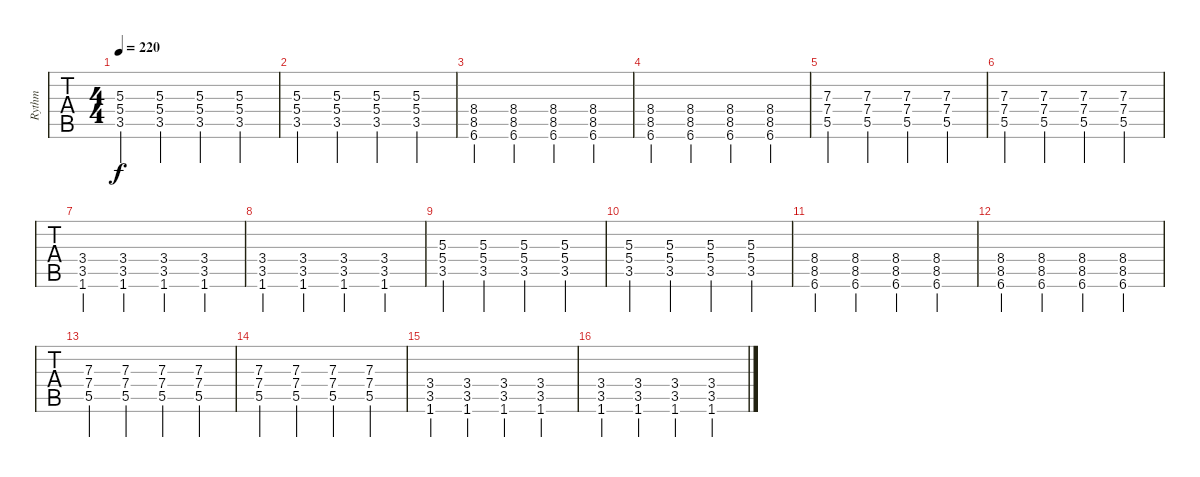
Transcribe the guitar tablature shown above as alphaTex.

\track ("Rythm" "Rythm") {instrument overdrivenguitar}
\staff {tabs}
\tuning (Eb4 Bb3 Gb3 Db3 Ab2 Eb2) {hide}
\ts (4 4)
\tempo 220
\clef g2
\ks c
(5.3 5.4 3.5).4{dy f} (5.3 5.4 3.5).4 (5.3 5.4 3.5).4 (5.3 5.4 3.5).4 |
(5.3 5.4 3.5).4 (5.3 5.4 3.5).4 (5.3 5.4 3.5).4 (5.3 5.4 3.5).4 |
(8.4 8.5 6.6).4 (8.4 8.5 6.6).4 (8.4 8.5 6.6).4 (8.4 8.5 6.6).4 |
(8.4 8.5 6.6).4 (8.4 8.5 6.6).4 (8.4 8.5 6.6).4 (8.4 8.5 6.6).4 |
(7.3 7.4 5.5).4 (7.3 7.4 5.5).4 (7.3 7.4 5.5).4 (7.3 7.4 5.5).4 |
(7.3 7.4 5.5).4 (7.3 7.4 5.5).4 (7.3 7.4 5.5).4 (7.3 7.4 5.5).4 |
(3.4 3.5 1.6).4 (3.4 3.5 1.6).4 (3.4 3.5 1.6).4 (3.4 3.5 1.6).4 |
(3.4 3.5 1.6).4 (3.4 3.5 1.6).4 (3.4 3.5 1.6).4 (3.4 3.5 1.6).4 |
(5.3 5.4 3.5).4 (5.3 5.4 3.5).4 (5.3 5.4 3.5).4 (5.3 5.4 3.5).4 |
(5.3 5.4 3.5).4 (5.3 5.4 3.5).4 (5.3 5.4 3.5).4 (5.3 5.4 3.5).4 |
(8.4 8.5 6.6).4 (8.4 8.5 6.6).4 (8.4 8.5 6.6).4 (8.4 8.5 6.6).4 |
(8.4 8.5 6.6).4 (8.4 8.5 6.6).4 (8.4 8.5 6.6).4 (8.4 8.5 6.6).4 |
(7.3 7.4 5.5).4 (7.3 7.4 5.5).4 (7.3 7.4 5.5).4 (7.3 7.4 5.5).4 |
(7.3 7.4 5.5).4 (7.3 7.4 5.5).4 (7.3 7.4 5.5).4 (7.3 7.4 5.5).4 |
(3.4 3.5 1.6).4 (3.4 3.5 1.6).4 (3.4 3.5 1.6).4 (3.4 3.5 1.6).4 |
(3.4 3.5 1.6).4 (3.4 3.5 1.6).4 (3.4 3.5 1.6).4 (3.4 3.5 1.6).4
